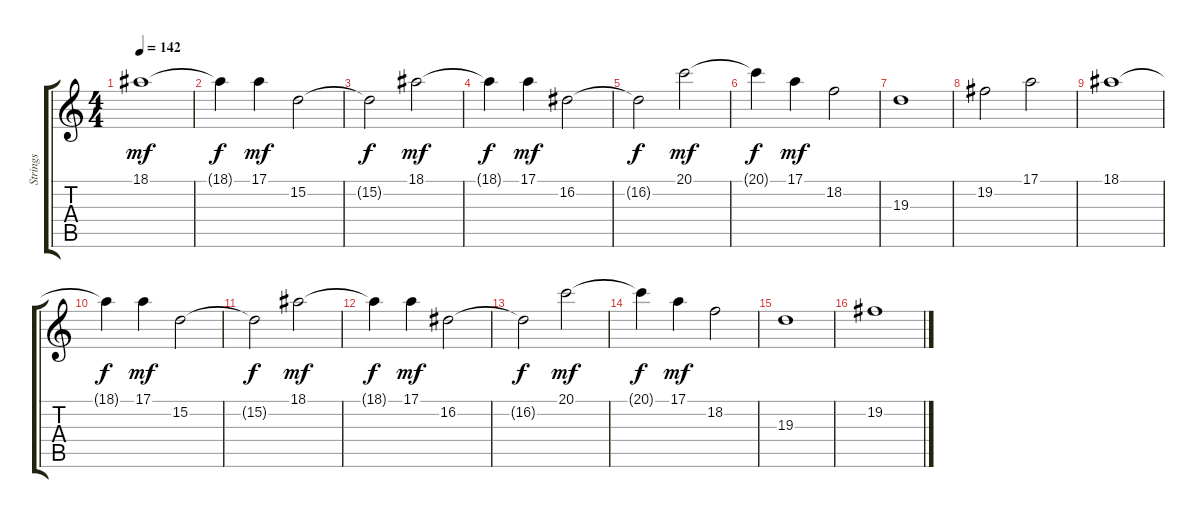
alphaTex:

\track ("Strings" "Strings") {instrument stringensemble2}
\staff {score tabs}
\tuning (E4 B3 G3 D3 A2 E2) {hide}
\ts (4 4)
\tempo 142
\clef g2
\ks c
18.1.1{dy mf} |
18.1{t}.4{dy f} 17.1.4{dy mf} 15.2.2 |
15.2{t}.2{dy f} 18.1.2{dy mf} |
18.1{t}.4{dy f} 17.1.4{dy mf} 16.2.2 |
16.2{t}.2{dy f} 20.1.2{dy mf} |
20.1{t}.4{dy f} 17.1.4{dy mf} 18.2.2 |
19.3.1 |
19.2.2 17.1.2 |
18.1.1 |
18.1{t}.4{dy f} 17.1.4{dy mf} 15.2.2 |
15.2{t}.2{dy f} 18.1.2{dy mf} |
18.1{t}.4{dy f} 17.1.4{dy mf} 16.2.2 |
16.2{t}.2{dy f} 20.1.2{dy mf} |
20.1{t}.4{dy f} 17.1.4{dy mf} 18.2.2 |
19.3.1 |
19.2.1
